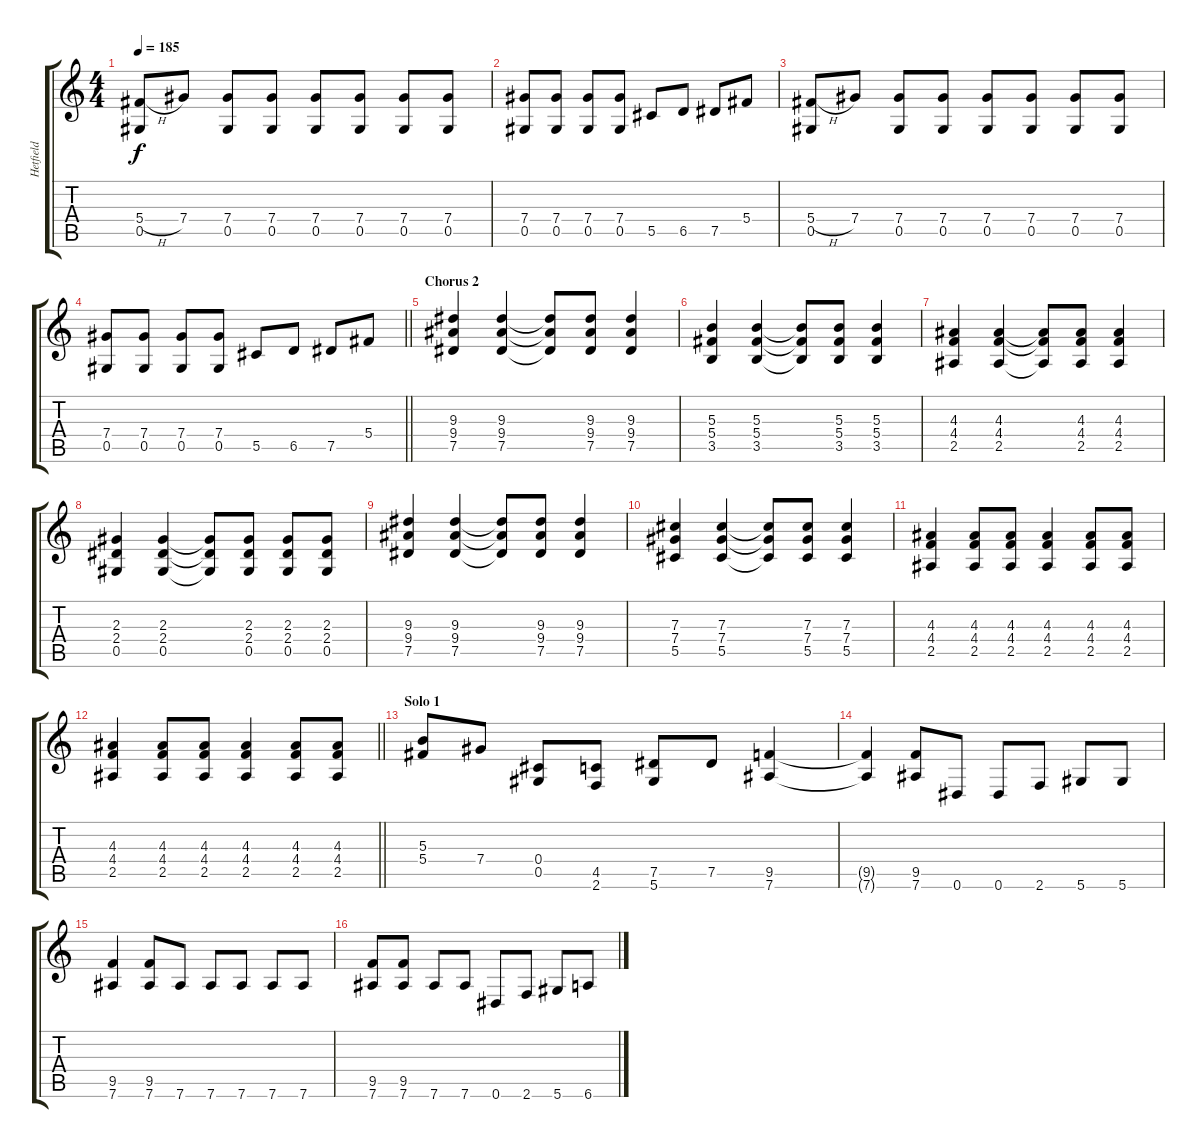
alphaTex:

\track ("Hetfield" "Hetfield") {instrument distortionguitar}
\staff {score tabs}
\tuning (Eb4 Bb3 Gb3 Db3 Ab2 Eb2) {hide}
\ts (4 4)
\tempo 185
\clef g2
\ks c
(5.4{h} 0.5).8{dy f} 7.4.8 (7.4 0.5).8 (7.4 0.5).8 (7.4 0.5).8 (7.4 0.5).8 (7.4 0.5).8 (7.4 0.5).8 |
(7.4 0.5).8 (7.4 0.5).8 (7.4 0.5).8 (7.4 0.5).8 5.5.8 6.5.8 7.5.8 5.4.8 |
(5.4{h} 0.5).8 7.4.8 (7.4 0.5).8 (7.4 0.5).8 (7.4 0.5).8 (7.4 0.5).8 (7.4 0.5).8 (7.4 0.5).8 |
\barLineRight lightlight
(7.4 0.5).8 (7.4 0.5).8 (7.4 0.5).8 (7.4 0.5).8 5.5.8 6.5.8 7.5.8 5.4.8 |
\section ("" "Chorus 2")
(9.3 9.4 7.5).4 (9.3 9.4 7.5).4 (9.3{t} 9.4{t} 7.5{t}).8 (9.3 9.4 7.5).8 (9.3 9.4 7.5).4 |
(5.3 5.4 3.5).4 (5.3 5.4 3.5).4 (5.3{t} 5.4{t} 3.5{t}).8 (5.3 5.4 3.5).8 (5.3 5.4 3.5).4 |
(4.3 4.4 2.5).4 (4.3 4.4 2.5).4 (4.3{t} 4.4{t} 2.5{t}).8 (4.3 4.4 2.5).8 (4.3 4.4 2.5).4 |
(2.3 2.4 0.5).4 (2.3 2.4 0.5).4 (2.3{t} 2.4{t} 0.5{t}).8 (2.3 2.4 0.5).8 (2.3 2.4 0.5).8 (2.3 2.4 0.5).8 |
(9.3 9.4 7.5).4 (9.3 9.4 7.5).4 (9.3{t} 9.4{t} 7.5{t}).8 (9.3 9.4 7.5).8 (9.3 9.4 7.5).4 |
(7.3 7.4 5.5).4 (7.3 7.4 5.5).4 (7.3{t} 7.4{t} 5.5{t}).8 (7.3 7.4 5.5).8 (7.3 7.4 5.5).4 |
(4.3 4.4 2.5).4 (4.3 4.4 2.5).8 (4.3 4.4 2.5).8 (4.3 4.4 2.5).4 (4.3 4.4 2.5).8 (4.3 4.4 2.5).8 |
\barLineRight lightlight
(4.3 4.4 2.5).4 (4.3 4.4 2.5).8 (4.3 4.4 2.5).8 (4.3 4.4 2.5).4 (4.3 4.4 2.5).8 (4.3 4.4 2.5).8 |
\section ("" "Solo 1")
(5.3 5.4).8 7.4.8 (0.4 0.5).8 (4.5 2.6).8 (7.5 5.6).8 7.5.8 (9.5 7.6).4 |
(9.5{t} 7.6{t}).4 (9.5 7.6).8 0.6.8 0.6.8 2.6.8 5.6.8 5.6.8 |
(9.5 7.6).4 (9.5 7.6).8 7.6.8 7.6.8 7.6.8 7.6.8 7.6.8 |
(9.5 7.6).8 (9.5 7.6).8 7.6.8 7.6.8 0.6.8 2.6.8 5.6.8 6.6.8
